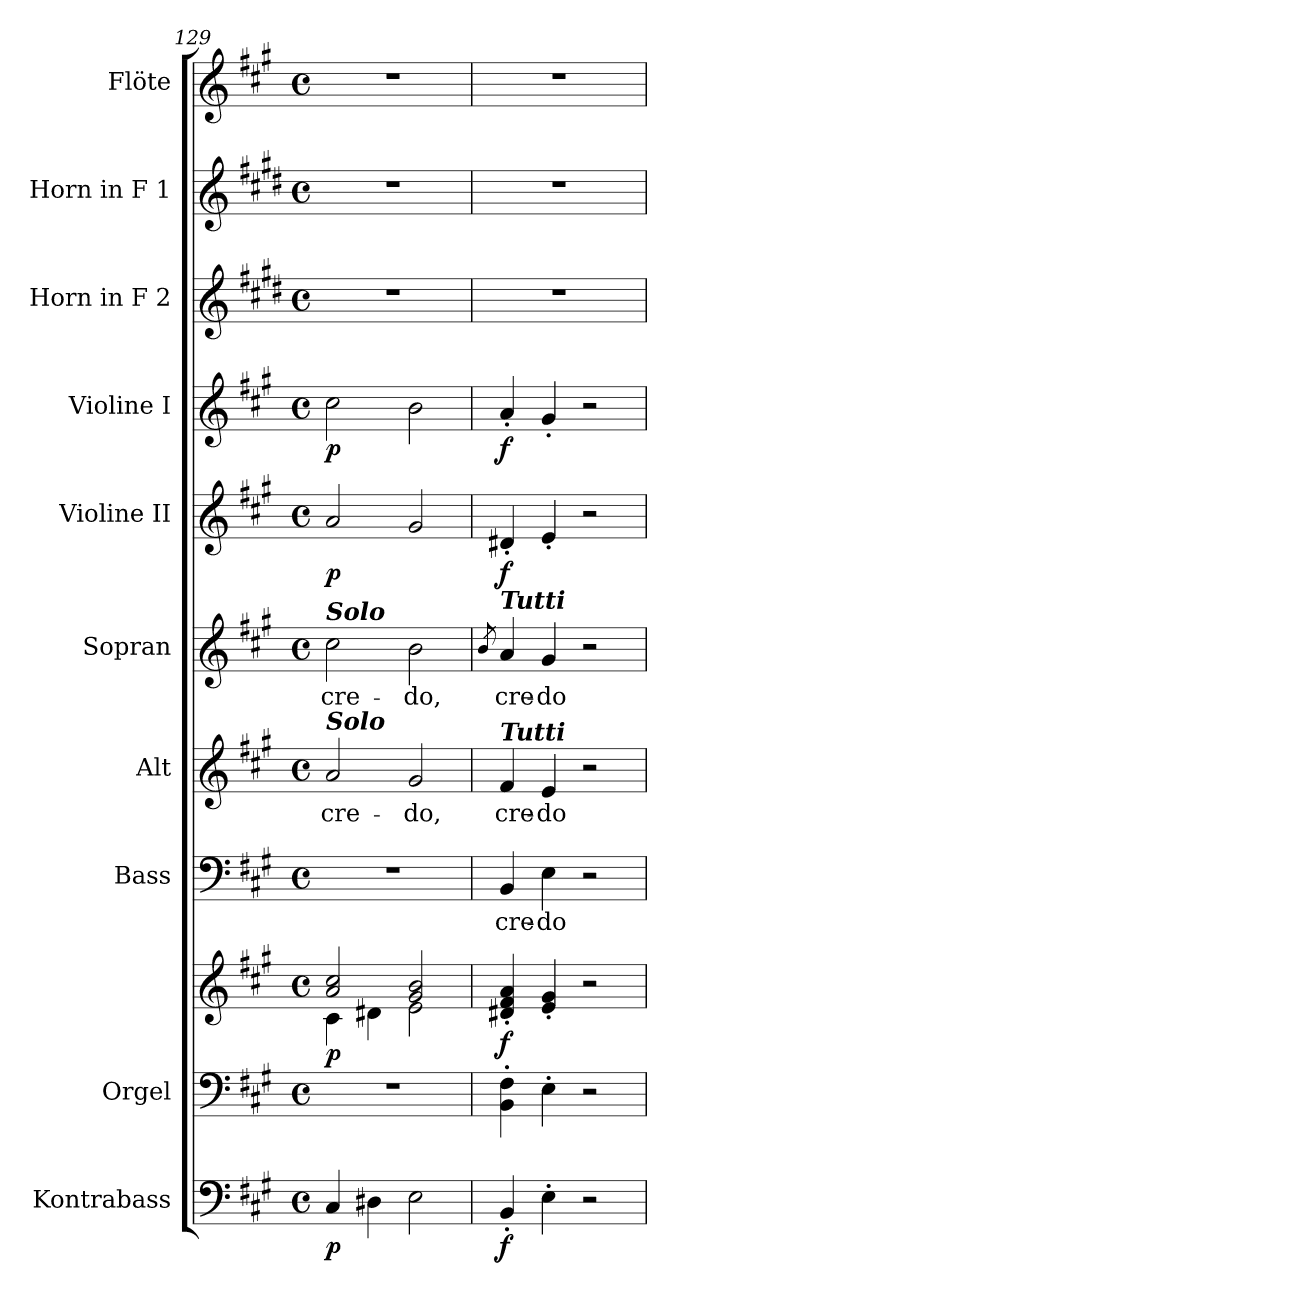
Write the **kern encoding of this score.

**kern	**dynam	**kern	**kern	**dynam	**kern	**text	**kern	**text	**kern	**text	**kern	**dynam	**kern	**dynam	**kern	**kern	**kern
*part10	*part10	*part9	*part9	*part9	*part8	*part8	*part7	*part7	*part6	*part6	*part5	*part5	*part4	*part4	*part3	*part2	*part1
*staff11	*staff11	*staff10	*staff9	*staff9/10	*staff8	*staff8	*staff7	*staff7	*staff6	*staff6	*staff5	*staff5	*staff4	*staff4	*staff3	*staff2	*staff1
*I"Kontrabass	*	*I"Orgel	*	*	*I"Bass	*	*I"Alt	*	*I"Sopran	*	*I"Violine II	*	*I"Violine I	*	*I"Horn in F 2	*I"Horn in F 1	*I"Flöte
*I'Kb.	*	*I'Org.	*	*	*I'B.	*	*I'A.	*	*I'S.	*	*I'Vl. II	*	*I'Vl. I	*	*	*	*I'Fl.
*clefF4	*	*clefF4	*clefG2	*	*clefF4	*	*clefG2	*	*clefG2	*	*clefG2	*	*clefG2	*	*clefG2	*clefG2	*clefG2
*ITrd7c12	*	*	*	*	*	*	*	*	*	*	*	*	*	*	*ITrd4c7	*ITrd4c7	*
*k[f#c#g#]	*	*k[f#c#g#]	*k[f#c#g#]	*	*k[f#c#g#]	*	*k[f#c#g#]	*	*k[f#c#g#]	*	*k[f#c#g#]	*	*k[f#c#g#]	*	*k[f#c#g#]	*k[f#c#g#]	*k[f#c#g#]
*A:	*	*A:	*A:	*	*A:	*	*A:	*	*A:	*	*A:	*	*A:	*	*A:	*A:	*A:
*M4/4	*	*M4/4	*M4/4	*	*M4/4	*	*M4/4	*	*M4/4	*	*M4/4	*	*M4/4	*	*M4/4	*M4/4	*M4/4
*met(c)	*	*met(c)	*met(c)	*	*met(c)	*	*met(c)	*	*met(c)	*	*met(c)	*	*met(c)	*	*met(c)	*met(c)	*met(c)
=129	=129	=129	=129	=129	=129	=129	=129	=129	=129	=129	=129	=129	=129	=129	=129	=129	=129
*	*	*	*^	*	*	*	*	*	*	*	*	*	*	*	*	*	*
!	!	!	!	!	!	!	!	!	!	!LO:TX:a:Bi:t=Solo	!	!	!	!	!	!	!	!
!	!	!	!	!	!	!	!	!LO:TX:a:Bi:t=Solo	!	!	!	!	!	!	!	!	!	!
!	!LO:DY:b	!	!	!	!LO:DY:b	!	!	!	!LO:LY:b	!	!LO:LY:b	!	!LO:DY:b	!	!LO:DY:b	!	!	!
4CC#/	p	1r	2a/ 2cc#/	4c#\	p	1r	.	2a/	cre-	2cc#\	cre-	2a/	p	2cc#\	p	1r	1r	1r
4DD#X\	.	.	.	4d#X\	.	.	.	.	.	.	.	.	.	.	.	.	.	.
!	!	!	!	!	!	!	!	!	!LO:LY:b	!	!LO:LY:b	!	!	!	!	!	!	!
2EE\	.	.	2g#/ 2b/	2e\	.	.	.	2g#/	-do,	2b\	-do,	2g#/	.	2b\	.	.	.	.
*	*	*	*v	*v	*	*	*	*	*	*	*	*	*	*	*	*	*	*
=130	=130	=130	=130	=130	=130	=130	=130	=130	=130	=130	=130	=130	=130	=130	=130	=130	=130
.	.	.	.	.	.	.	.	.	8qb/	.	.	.	.	.	.	.	.
!	!	!	!	!	!	!	!	!	!LO:TX:a:Bi:t=Tutti	!	!	!	!	!	!	!	!
!	!	!	!	!	!	!	!LO:TX:a:Bi:t=Tutti	!	!	!	!	!	!	!	!	!	!
!	!LO:DY:b	!	!	!LO:DY:b	!	!LO:LY:b	!	!LO:LY:b	!	!LO:LY:b	!	!LO:DY:b	!	!LO:DY:b	!	!	!
4BBB'</	f	4BB\'> 4F#\'>	4d#X/'< 4f#/'< 4a/'<	f	4BB/	cre-	4f#/	cre-	4a/	cre-	4d#X'</	f	4a'</	f	1r	1r	1r
!	!	!	!	!	!	!LO:LY:b	!	!LO:LY:b	!	!LO:LY:b	!	!	!	!	!	!	!
4EE'>\	.	4E'>\	4e/'< 4g#/'<	.	4E\	-do	4e/	-do	4g#/	-do	4e'</	.	4g#'</	.	.	.	.
2r	.	2r	2r	.	2r	.	2r	.	2r	.	2r	.	2r	.	.	.	.
=	=	=	=	=	=	=	=	=	=	=	=	=	=	=	=	=	=
*-	*-	*-	*-	*-	*-	*-	*-	*-	*-	*-	*-	*-	*-	*-	*-	*-	*-
